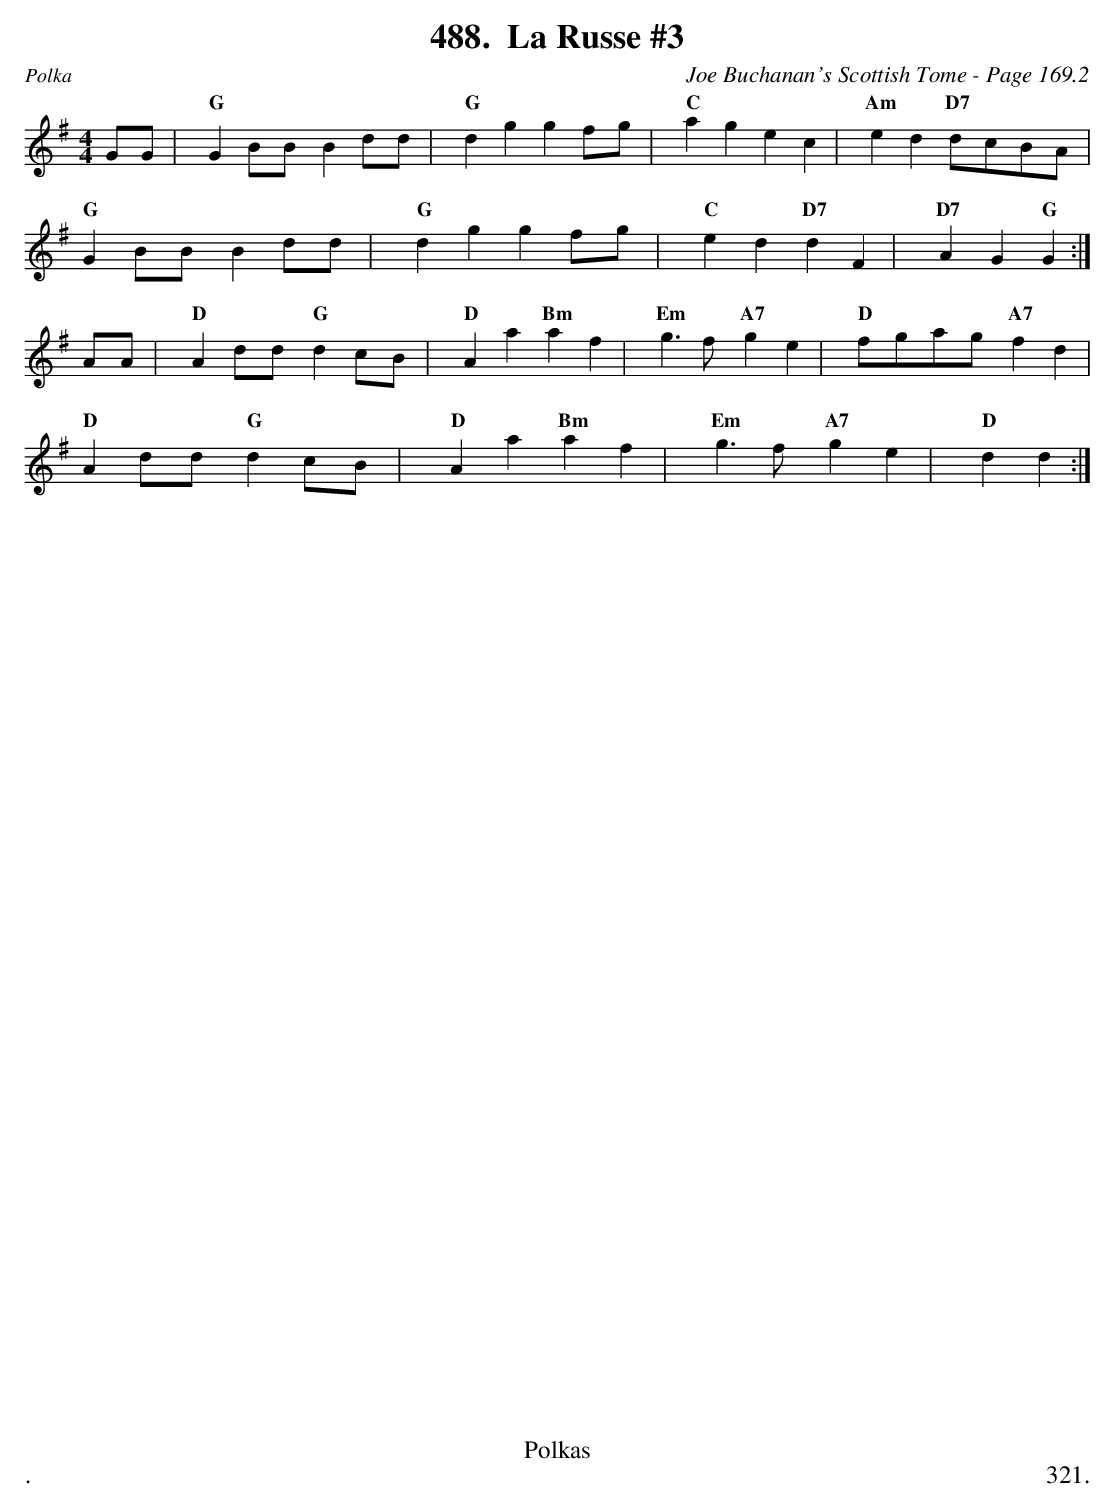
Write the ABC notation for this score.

X:1
T:La Russe #3
C:Joe Buchanan's Scottish Tome - Page 169.2
L:1/8
M:4/4
K:G
GG | "G"G2 BB B2 dd | "G"d2 g2 g2 fg | "C"a2 g2 e2 c2 | "Am"e2 d2 "D7"dcBA |
"G"G2 BB B2 dd | "G"d2 g2 g2 fg | "C"e2 d2 "D7"d2 F2 | "D7"A2 G2 "G"G2 :|
AA | "D"A2 dd "G"d2 cB | "D"A2 a2 "Bm"a2 f2 | "Em"g2 > f2 "A7"g2 e2 | "D"fgag "A7"f2 d2 |
"D"A2 dd "G"d2 cB | "D"A2 a2 "Bm"a2 f2 | "Em"g2 > f2 "A7"g2 e2 | "D"d2 d2 :|
